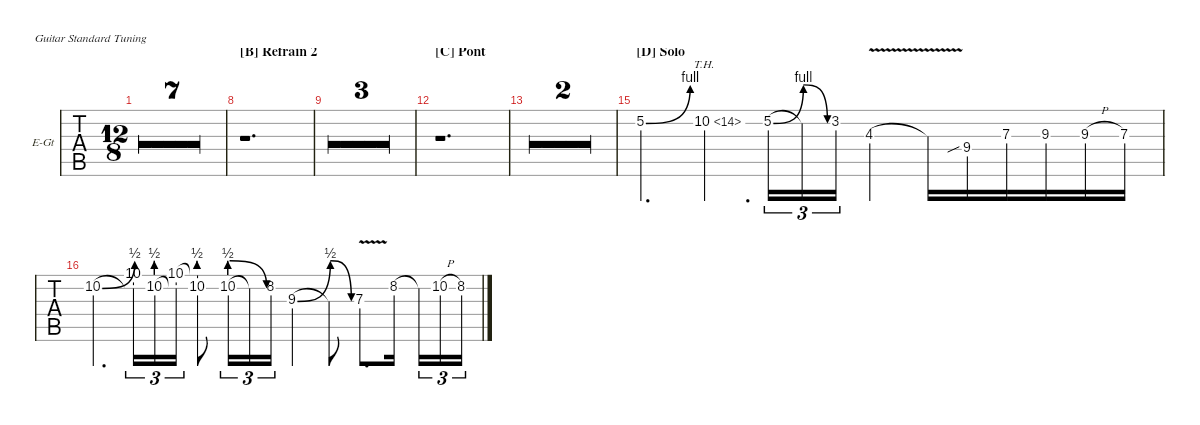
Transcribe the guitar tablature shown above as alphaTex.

\defaultSystemsLayout 4
\hideDynamics
\bracketExtendMode groupsimilarinstruments
\firstSystemTrackNameOrientation horizontal
\otherSystemsTrackNameOrientation horizontal
\track ("Solo" "E-Gt") {multiBarRest instrument distortionguitar}
\staff {tabs}
\tuning (E4 B3 G3 D3 A2 E2)
\ts (12 8)
\tempo 63
\clef g2
\ks d
r.1{d dy f} |
r.1{d} |
r.1{d} |
r.1{d} |
r.1{d} |
r.1{d} |
r.1{d} |
\section ("B" "Refrain 2")
r.1{d} |
r.1{d} |
r.1{d} |
r.1{d} |
\section ("C" "Pont")
r.1{d} |
r.1{d} |
r.1{d} |
\section ("D" "Solo")
5.2{be (bend 0 0 11.4 4)}.4{d} 10.2{th 4}.4{d ot 15ma} 5.2{be (bend 0 0 15 4)}.16{tu (3 2) ot 15ma} 5.2{be (release 0 4 15 0) t}.16{tu (3 2) ot 15ma} 3.2.16{tu (3 2) ot 15ma} 4.3{v}.4{ot 15ma} 4.3{v t}.16{ot 15ma} 9.4{sib}.16{ot 15ma} 7.3.16{ot 15ma} 9.3.16{ot 15ma} 9.3{h}.16{ot 15ma} 7.3.16{ot 15ma} |
10.2{be (bend 0 0 17.4 2)}.4{d ot 15ma} (10.1 10.2{be (hold 0 0 60 0) t}).16{tu (3 2) ot 15ma} 10.2{be (prebend 0 2 60 2)}.16{tu (3 2) ot 15ma} (10.1 10.2{t}).16{tu (3 2) ot 15ma} (10.2{be (prebend 0 2 60 2)} 10.1{t}).8{ot 15ma} 10.2{be (prebendrelease 0 2 59.4 0)}.16{tu (3 2) ot 15ma} 10.2{t}.16{tu (3 2) ot 15ma} 8.2.16{tu (3 2) ot 15ma} 9.3{be (bend 0 0 34.8 2)}.4{ot 15ma} 9.3{be (release 0 2 15 0) t}.8{ot 15ma} 7.3{v}.8{d ot 15ma} 8.2.16{ot 15ma} 8.2{t}.16{tu (3 2) ot 15ma} 10.2{h}.16{tu (3 2) ot 15ma} 8.2.16{tu (3 2) ot 15ma}
